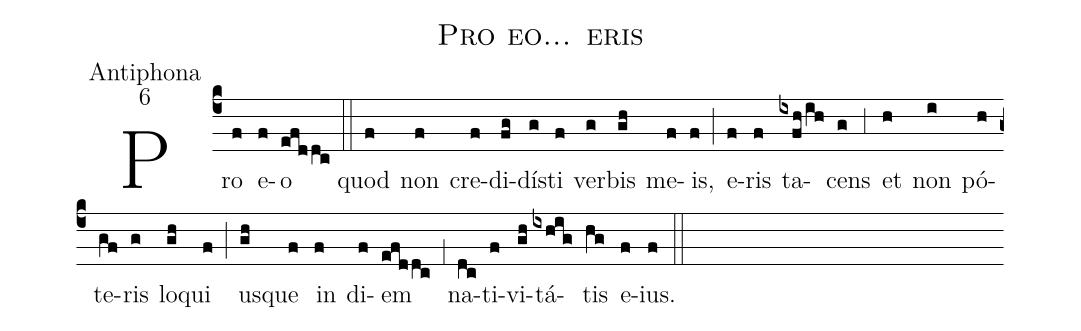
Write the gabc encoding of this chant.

name:Pro eo... eris;
office-part:Antiphona;
mode:6;
%%
(c4) Pro(f) e(f)o(efddc) (::)
quod(f) non(f) cre(f)di(fg)dí(g)sti(f) ver(g)bis(gh) me(f)is,(f) (;) e(f)ris(f) ta(ixfh/ih)cens(g) (,3) et(h) non(i) pó(h)te(gf)ris(g) lo(gh)qui(f) (;) u(gh)sque(f) in(f) di(f)em(efddc) (,1) na(dc)ti(f)vi(gh)tá(ixhig)tis(hg) e(f)ius.(f) (::)
